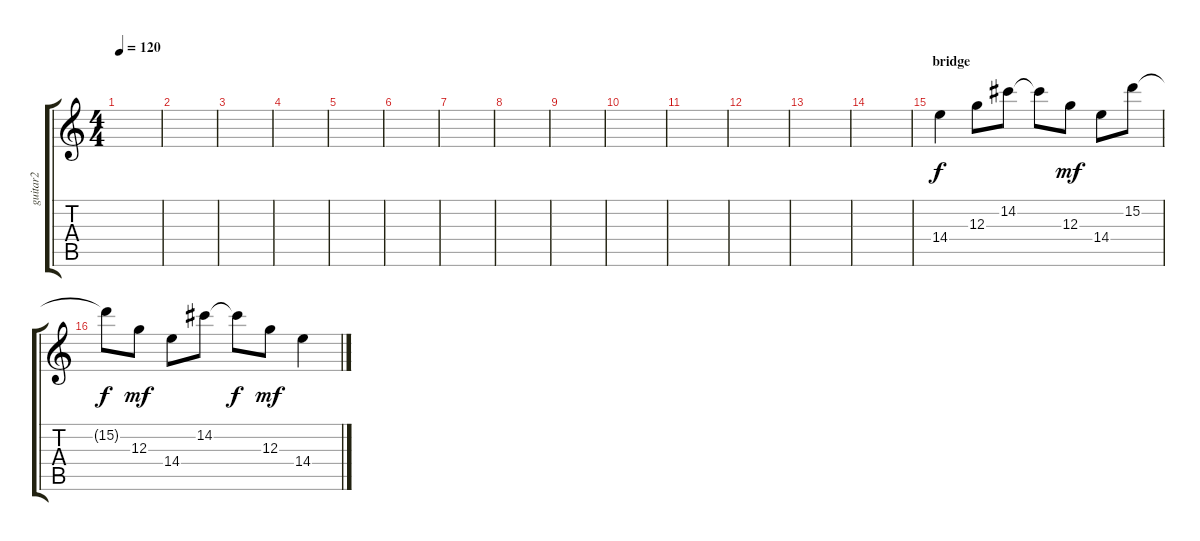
\track ("guitar2" "guitar2") {instrument distortionguitar}
\staff {score tabs}
\tuning (E4 B3 G3 D3 A2 E2) {hide}
\ts (4 4)
\tempo 120
\clef g2
\ks c
|
|
|
|
|
|
|
|
|
|
|
|
|
|
\section ("" "bridge")
14.4.4{instrument electricguitarclean} 12.3.8 14.2.8 14.2{t}.8{dy f} 12.3.8{dy mf} 14.4.8 15.2.8 |
15.2{t}.8{dy f} 12.3.8{dy mf} 14.4.8 14.2.8 14.2{t}.8{dy f} 12.3.8{dy mf} 14.4.4
